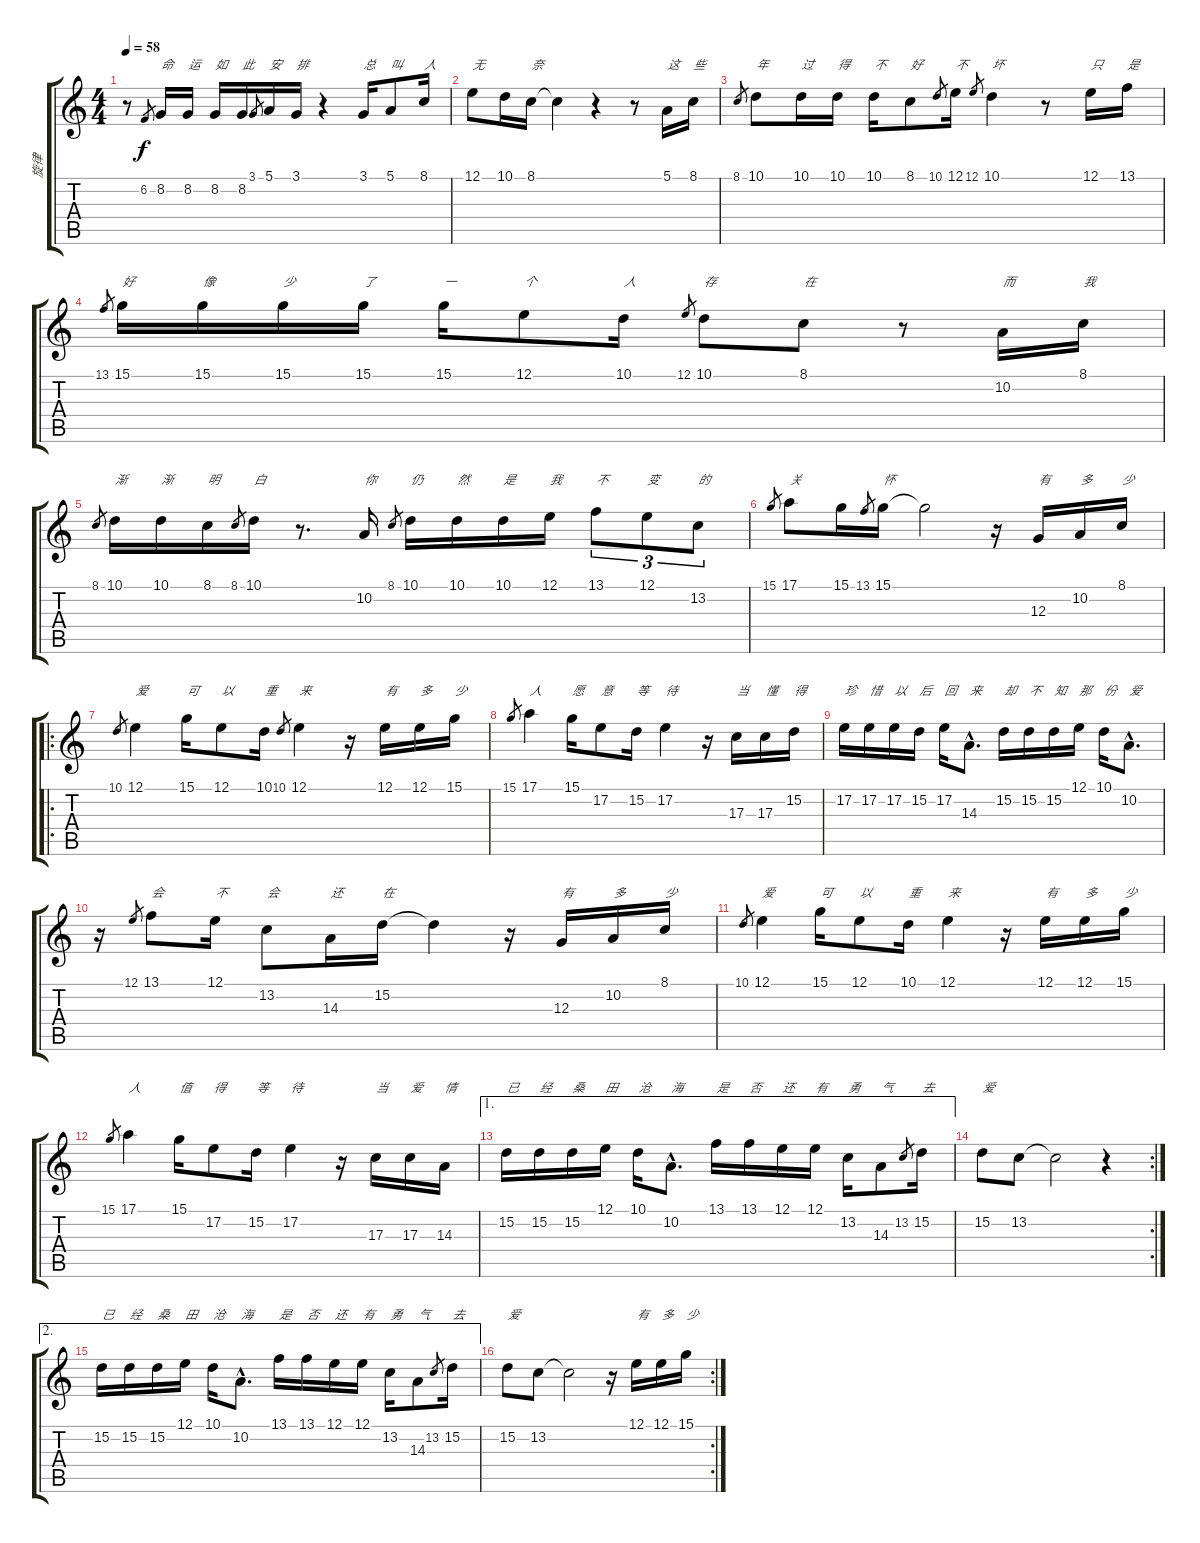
\track ("旋律" "旋律") {instrument sopranosax}
\staff {score tabs}
\tuning (E4 B3 G3 D3 A2 E2) {hide}
\ts (4 4)
\tempo 58
\clef g2
\ks c
r.8{dy f} 6.2.8{gr} 8.2.16{txt "命"} 8.2.16{txt "运"} 8.2.16{txt "如"} 8.2.16{txt "此"} 3.1.8{gr} 5.1.16{txt "安"} 3.1.16{txt "排"} r.4 3.1.16{txt "总"} 5.1.8{txt "叫"} 8.1.16{txt "人"} |
12.1.8{txt "无"} 10.1.16 8.1.16{txt "奈"} 8.1{t}.4 r.4 r.8 5.1.16{txt "这"} 8.1.16{txt "些"} |
8.1.8{gr} 10.1.8{txt "年"} 10.1.16{txt "过"} 10.1.16{txt "得"} 10.1.16{txt "不"} 8.1.8{txt "好"} 10.1.8{gr} 12.1.16{txt "不"} 12.1.8{gr} 10.1.4{txt "坏"} r.8 12.1.16{txt "只"} 13.1.16{txt "是"} |
13.1.8{gr} 15.1.16{txt "好"} 15.1.16{txt "像"} 15.1.16{txt "少"} 15.1.16{txt "了"} 15.1.16{txt "一"} 12.1.8{txt "个"} 10.1.16{txt "人"} 12.1.8{gr} 10.1.8{txt "存"} 8.1.8{txt "在"} r.8 10.2.16{txt "而"} 8.1.16{txt "我"} |
8.1.8{gr} 10.1.16{txt "渐"} 10.1.16{txt "渐"} 8.1.16{txt "明"} 8.1.8{gr} 10.1.16{txt "白"} r.8{d} 10.2.16{txt "你"} 8.1.8{gr} 10.1.16{txt "仍"} 10.1.16{txt "然"} 10.1.16{txt "是"} 12.1.16{txt "我"} 13.1.8{tu (3 2) txt "不"} 12.1.8{tu (3 2) txt "变"} 13.2.8{tu (3 2) txt "的"} |
15.1.8{gr} 17.1.8{txt "关"} 15.1.16 13.1.8{gr} 15.1.16{txt "怀"} 15.1{t}.2 r.16 12.3.16{txt "有"} 10.2.16{txt "多"} 8.1.16{txt "少"} |
\ro
10.1.8{gr} 12.1.4{txt "爱" volume 15} 15.1.16{txt "可"} 12.1.8{txt "以"} 10.1.16{txt "重"} 10.1.8{gr} 12.1.4{txt "来"} r.16 12.1.16{txt "有"} 12.1.16{txt "多"} 15.1.16{txt "少"} |
15.1.8{gr} 17.1.4{txt "人"} 15.1.16{txt "愿"} 17.2.8{txt "意"} 15.2.16{txt "等"} 17.2.4{txt "待"} r.16 17.3.16{txt "当"} 17.3.16{txt "懂"} 15.2.16{txt "得"} |
17.2.16{txt "珍"} 17.2.16{txt "惜"} 17.2.16{txt "以"} 15.2.16{txt "后"} 17.2.16{txt "回"} 14.3{hac}.8{d txt "来"} 15.2.16{txt "却"} 15.2.16{txt "不"} 15.2.16{txt "知"} 12.1.16{txt "那"} 10.1.16{txt "份"} 10.2{hac}.8{d txt "爱"} |
r.16 12.1.8{gr} 13.1.8{txt "会"} 12.1.16{txt "不"} 13.2.8{txt "会"} 14.3.16{txt "还"} 15.2.16{txt "在"} 15.2{t}.4 r.16 12.3.16{txt "有"} 10.2.16{txt "多"} 8.1.16{txt "少"} |
10.1.8{gr} 12.1.4{txt "爱" volume 15} 15.1.16{txt "可"} 12.1.8{txt "以"} 10.1.16{txt "重"} 12.1.4{txt "来"} r.16 12.1.16{txt "有"} 12.1.16{txt "多"} 15.1.16{txt "少"} |
15.1.8{gr} 17.1.4{txt "人"} 15.1.16{txt "值"} 17.2.8{txt "得"} 15.2.16{txt "等"} 17.2.4{txt "待"} r.16 17.3.16{txt "当"} 17.3.16{txt "爱"} 14.3.16{txt "情"} |
\ae 1
15.2.16{txt "已"} 15.2.16{txt "经"} 15.2.16{txt "桑"} 12.1.16{txt "田"} 10.1.16{txt "沧"} 10.2{hac}.8{d txt "海"} 13.1.16{txt "是"} 13.1.16{txt "否"} 12.1.16{txt "还"} 12.1.16{txt "有"} 13.2.16{txt "勇"} 14.3.8{txt "气"} 13.2.8{gr} 15.2.16{txt "去"} |
\rc 2
15.2.8{txt "爱" volume 13} 13.2.8 13.2{t}.2 r.4 |
\ae 2
15.2.16{txt "已"} 15.2.16{txt "经"} 15.2.16{txt "桑"} 12.1.16{txt "田"} 10.1.16{txt "沧"} 10.2{hac}.8{d txt "海"} 13.1.16{txt "是"} 13.1.16{txt "否"} 12.1.16{txt "还"} 12.1.16{txt "有"} 13.2.16{txt "勇"} 14.3.8{txt "气"} 13.2.8{gr} 15.2.16{txt "去"} |
\rc 2
15.2.8{txt "爱" volume 13} 13.2.8 13.2{t}.2 r.16 12.1.16{txt "有"} 12.1.16{txt "多"} 15.1.16{txt "少"}
